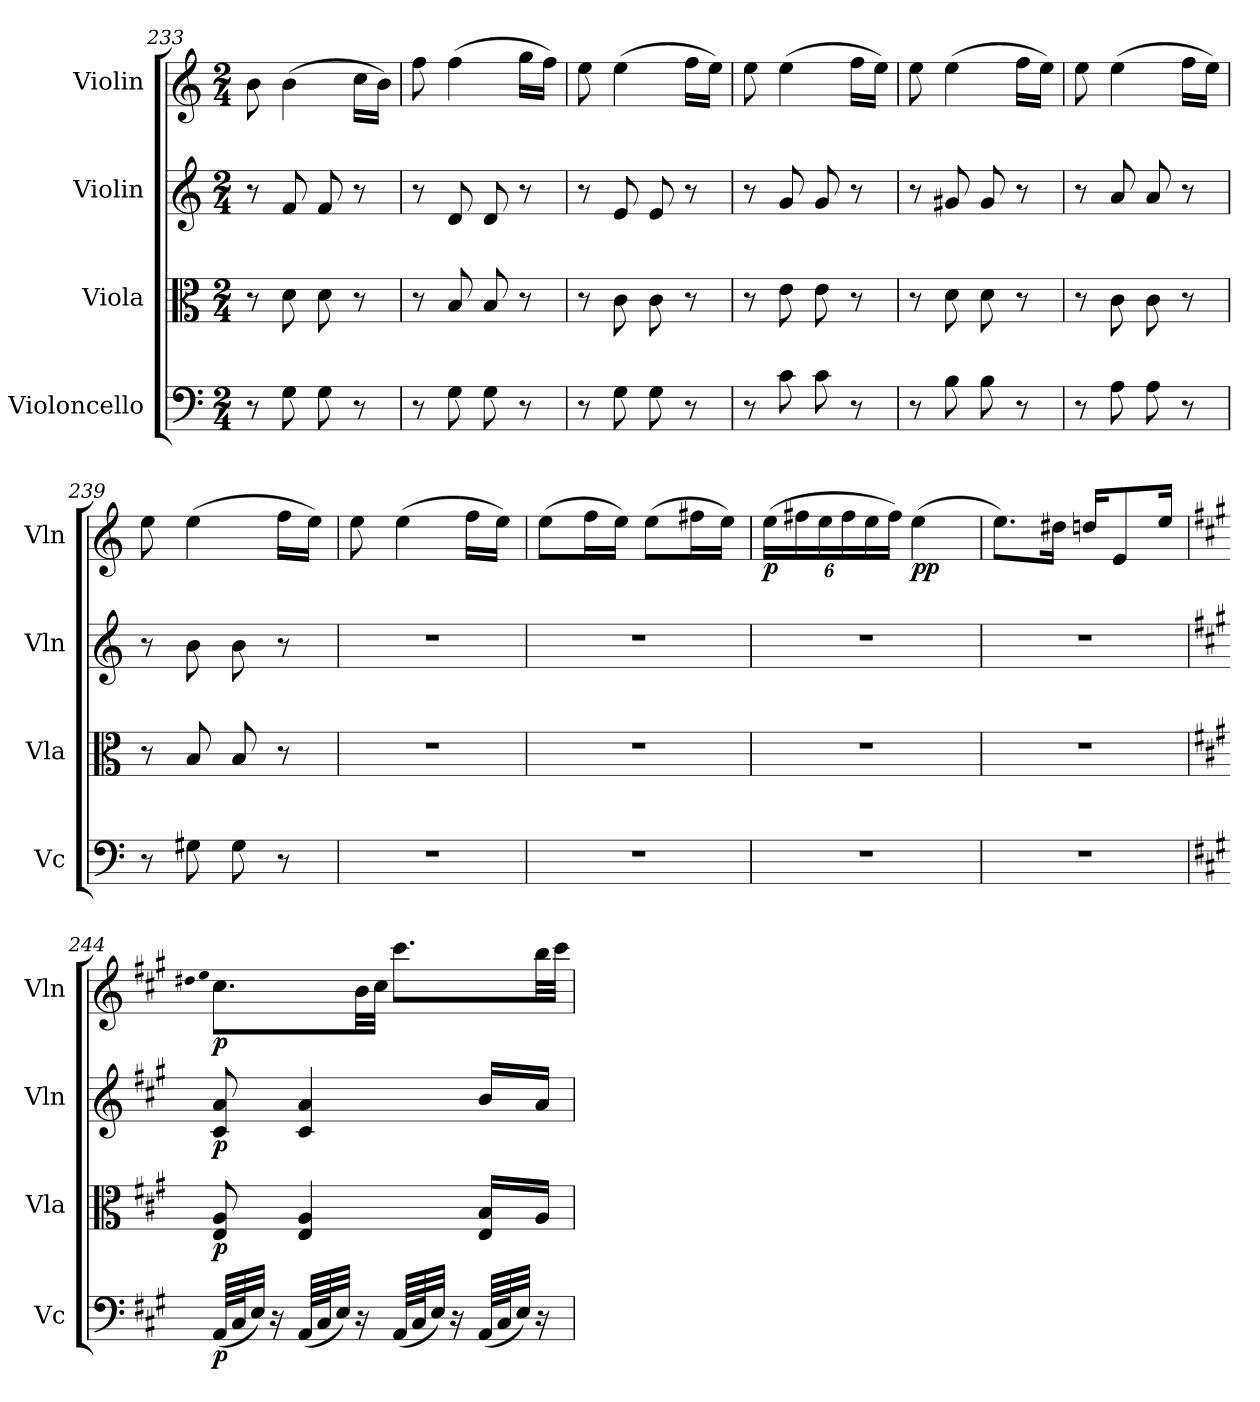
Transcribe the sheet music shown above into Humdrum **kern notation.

**kern	**dynam	**kern	**dynam	**kern	**dynam	**kern	**dynam
*part4	*part4	*part3	*part3	*part2	*part2	*part1	*part1
*staff4	*staff4	*staff3	*staff3	*staff2	*staff2	*staff1	*staff1
*I"Violoncello	*	*I"Viola	*	*I"Violin	*	*I"Violin	*
*I'Vc	*	*I'Vla	*	*I'Vln	*	*I'Vln	*
*clefF4	*	*clefC3	*	*clefG2	*	*clefG2	*
*k[]	*	*k[]	*	*k[]	*	*k[]	*
*M2/4	*	*M2/4	*	*M2/4	*	*M2/4	*
=233	=233	=233	=233	=233	=233	=233	=233
8r	.	8r	.	8r	.	8b\	.
8G\	.	8d\	.	8f/	.	(4b\	.
8G\	.	8d\	.	8f/	.	.	.
8r	.	8r	.	8r	.	16cc\LL	.
.	.	.	.	.	.	16b\JJ)	.
=234	=234	=234	=234	=234	=234	=234	=234
8r	.	8r	.	8r	.	8ff\	.
8G\	.	8B/	.	8d/	.	(4ff\	.
8G\	.	8B/	.	8d/	.	.	.
8r	.	8r	.	8r	.	16gg\LL	.
.	.	.	.	.	.	16ff\JJ)	.
=235	=235	=235	=235	=235	=235	=235	=235
8r	.	8r	.	8r	.	8ee\	.
8G\	.	8c\	.	8e/	.	(4ee\	.
8G\	.	8c\	.	8e/	.	.	.
8r	.	8r	.	8r	.	16ff\LL	.
.	.	.	.	.	.	16ee\JJ)	.
=236	=236	=236	=236	=236	=236	=236	=236
8r	.	8r	.	8r	.	8ee\	.
8c\	.	8e\	.	8g/	.	(4ee\	.
8c\	.	8e\	.	8g/	.	.	.
8r	.	8r	.	8r	.	16ff\LL	.
.	.	.	.	.	.	16ee\JJ)	.
=237	=237	=237	=237	=237	=237	=237	=237
8r	.	8r	.	8r	.	8ee\	.
8B\	.	8d\	.	8g#X/	.	(4ee\	.
8B\	.	8d\	.	8g#/	.	.	.
8r	.	8r	.	8r	.	16ff\LL	.
.	.	.	.	.	.	16ee\JJ)	.
=238	=238	=238	=238	=238	=238	=238	=238
8r	.	8r	.	8r	.	8ee\	.
8A\	.	8c\	.	8a/	.	(4ee\	.
8A\	.	8c\	.	8a/	.	.	.
8r	.	8r	.	8r	.	16ff\LL	.
.	.	.	.	.	.	16ee\JJ)	.
=239	=239	=239	=239	=239	=239	=239	=239
8r	.	8r	.	8r	.	8ee\	.
8G#X\	.	8B/	.	8b\	.	(4ee\	.
8G#\	.	8B/	.	8b\	.	.	.
8r	.	8r	.	8r	.	16ff\LL	.
.	.	.	.	.	.	16ee\JJ)	.
=240	=240	=240	=240	=240	=240	=240	=240
2r	.	2r	.	2r	.	8ee\	.
.	.	.	.	.	.	(4ee\	.
.	.	.	.	.	.	16ff\LL	.
.	.	.	.	.	.	16ee\JJ)	.
=241	=241	=241	=241	=241	=241	=241	=241
2r	.	2r	.	2r	.	(8ee\L	.
.	.	.	.	.	.	16ff\L	.
.	.	.	.	.	.	16ee\JJ)	.
.	.	.	.	.	.	(8ee\L	.
.	.	.	.	.	.	16ff#X\L	.
.	.	.	.	.	.	16ee\JJ)	.
=242	=242	=242	=242	=242	=242	=242	=242
2r	.	2r	.	2r	.	(24ee\LL	p
.	.	.	.	.	.	24ff#X\	.
.	.	.	.	.	.	24ee\	.
.	.	.	.	.	.	24ff#\	.
.	.	.	.	.	.	24ee\	.
.	.	.	.	.	.	24ff#\JJ)	.
.	.	.	.	.	.	(4ee\	pp
=243	=243	=243	=243	=243	=243	=243	=243
2r	.	2r	.	2r	.	8.ee\L)	.
.	.	.	.	.	.	16dd#X\Jk	.
.	.	.	.	.	.	16ddn/KL	.
.	.	.	.	.	.	8e/	.
.	.	.	.	.	.	16ee/Jk	.
=244	=244	=244	=244	=244	=244	=244	=244
*k[f#c#g#]	*	*k[f#c#g#]	*	*k[f#c#g#]	*	*k[f#c#g#]	*
.	.	.	.	.	.	qdd#X	.
.	.	.	.	.	.	qee	.
(64AA/LLLL	p	8E/ 8A/	p	8c#/ 8a/	p	8.cc#\L	p
64C#/J	.	.	.	.	.	.	.
32E/JJJ)	.	.	.	.	.	.	.
16r	.	.	.	.	.	.	.
(64AA/LLLL	.	4E/ 4A/	.	4c#/ 4a/	.	.	.
64C#/J	.	.	.	.	.	.	.
32E/JJJ)	.	.	.	.	.	.	.
16r	.	.	.	.	.	32b\LL	.
.	.	.	.	.	.	32cc#\JJJ	.
(64AA/LLLL	.	.	.	.	.	8.ccc#\L	.
64C#/J	.	.	.	.	.	.	.
32E/JJJ)	.	.	.	.	.	.	.
16r	.	.	.	.	.	.	.
(64AA/LLLL	.	16E/ 16B/LL	.	16b/LL	.	.	.
64C#/J	.	.	.	.	.	.	.
32E/JJJ)	.	.	.	.	.	.	.
16r	.	16A/JJ	.	16a/JJ	.	32bb\LL	.
.	.	.	.	.	.	32ccc#\JJJ	.
=	=	=	=	=	=	=	=
*-	*-	*-	*-	*-	*-	*-	*-
